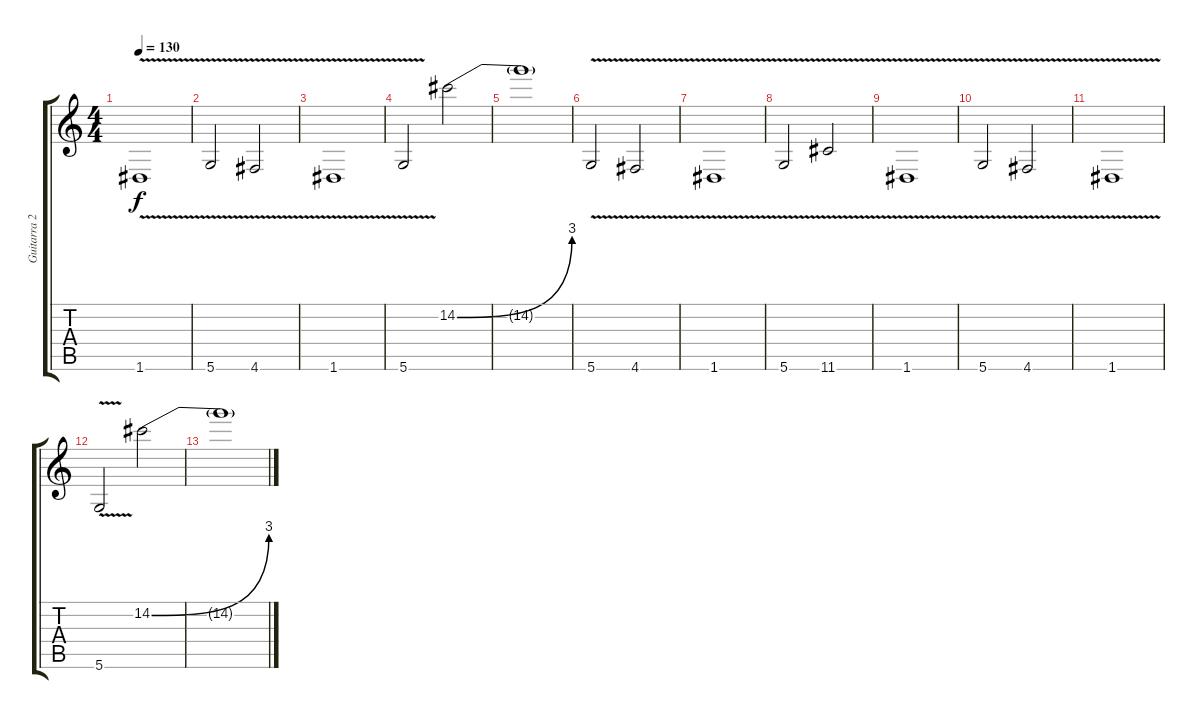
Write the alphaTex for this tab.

\track ("Guitarra 2" "Guitarra 2") {instrument overdrivenguitar}
\staff {score tabs}
\tuning (E4 B3 G3 D3 A2 D2) {hide}
\ts (4 4)
\tempo 130
\clef g2
\ks c
1.6{v}.1{dy f} |
5.6{v}.2 4.6{v}.2 |
1.6{v}.1 |
5.6{v}.2 14.2{be (bend 0 0 60 12)}.2 |
14.2{t}.1 |
5.6{v}.2 4.6{v}.2 |
1.6{v}.1 |
5.6{v}.2 11.6{v}.2 |
1.6{v}.1 |
5.6{v}.2 4.6{v}.2 |
1.6{v}.1 |
5.6{v}.2 14.2{be (bend 0 0 60 12)}.2 |
14.2{t}.1
